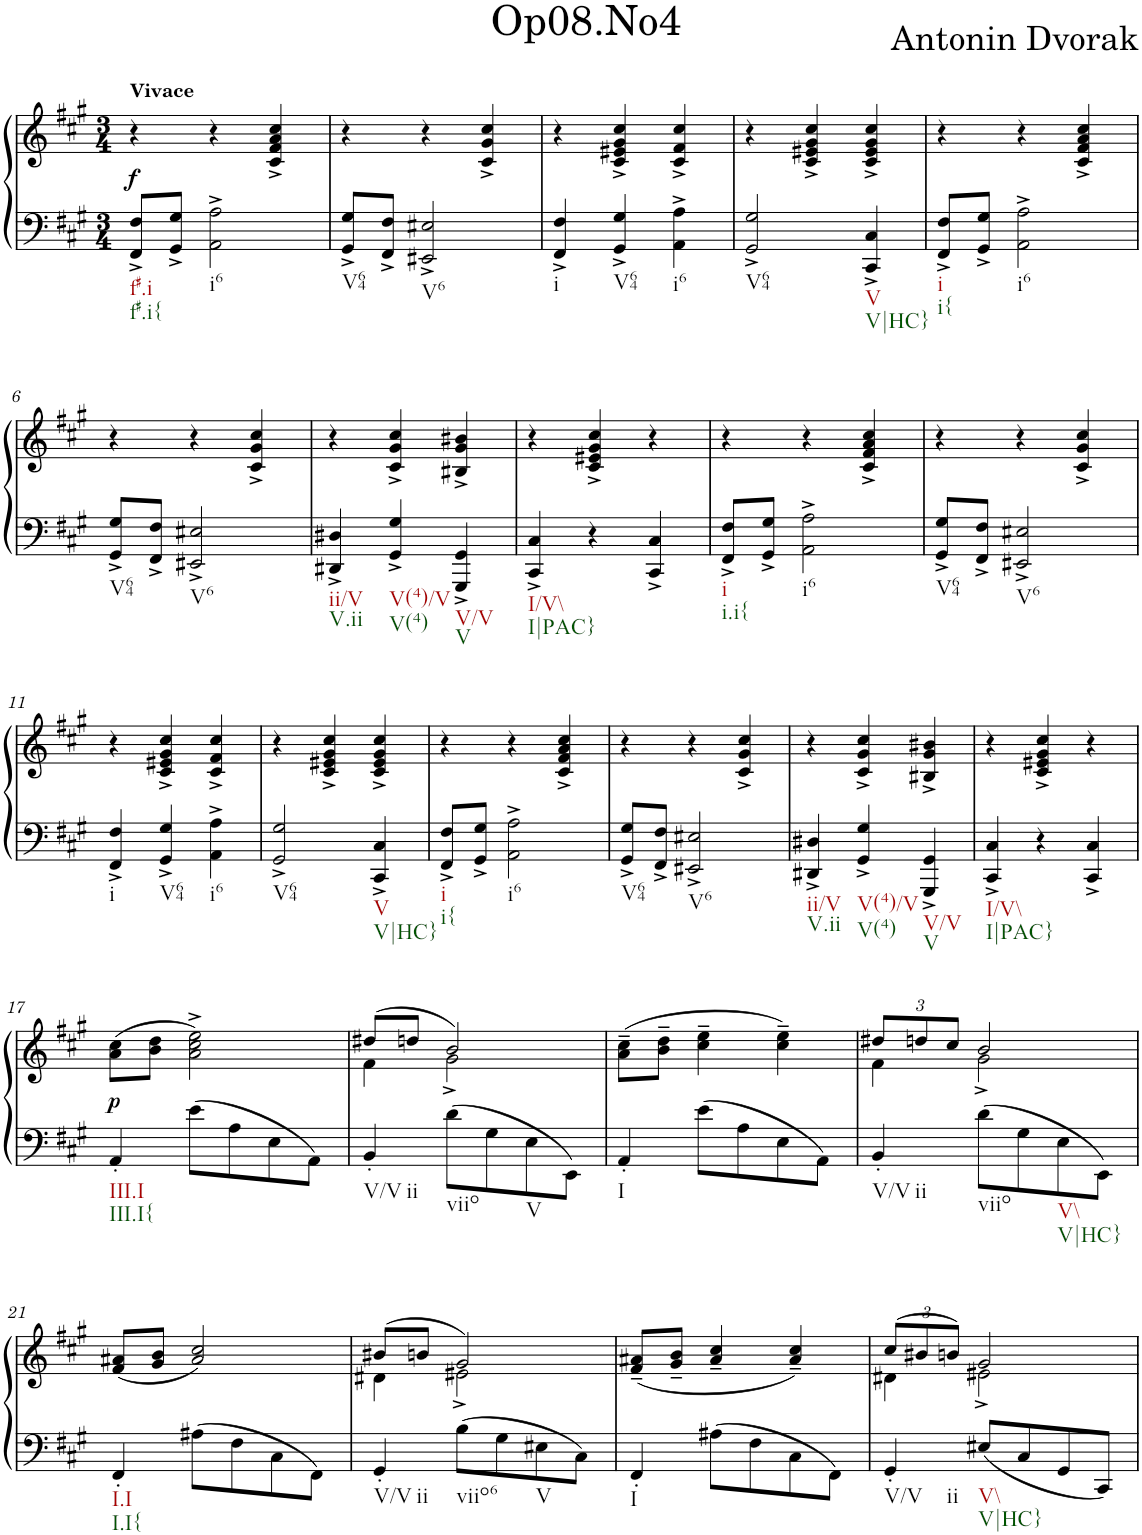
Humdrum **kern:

**kern	**kern	**dynam
*part1	*part1	*part1
*staff2	*staff1	*staff1/2
*I"Piano	*	*
*I'Pno.	*	*
*clefF4	*clefG2	*
*k[f#c#g#]	*k[f#c#g#]	*
*M3/4	*M3/4	*
=1	=1	=1
!	!LO:TX:a:B:t=Vivace	!
!LO:TX:b:t=f#.i	!	!
!LO:TX:b:t=f#.i{	!	!
!	!	!LO:DY:b
8FF#/^ 8F#/^L	4r	f
8GG#/^ 8G#/^J	.	.
!LO:TX:b:t=i6	!	!
2AA\^ 2A\^	4r	.
.	4c#/^ 4f#/^ 4a/^ 4cc#/^	.
=2	=2	=2
!LO:TX:b:t=V64	!	!
8GG#/^ 8G#/^L	4r	.
8FF#/^ 8F#/^J	.	.
!LO:TX:b:t=V6	!	!
2EE#X/^ 2E#X/^	4r	.
.	4c#/^ 4g#/^ 4cc#/^	.
=3	=3	=3
!LO:TX:b:t=i	!	!
4FF#/^ 4F#/^	4r	.
!LO:TX:b:t=V64	!	!
4GG#/^ 4G#/^	4c#/^ 4e#X/^ 4g#/^ 4cc#/^	.
!LO:TX:b:t=i6	!	!
4AA\^ 4A\^	4c#/^ 4f#/^ 4cc#/^	.
=4	=4	=4
!LO:TX:b:t=V64	!	!
2GG#/^ 2G#/^	4r	.
.	4c#/^ 4e#X/^ 4g#/^ 4cc#/^	.
!LO:TX:b:t=V	!	!
!LO:TX:b:t=V|HC}	!	!
4CC#/^ 4C#/^	4c#/^ 4e#/^ 4g#/^ 4cc#/^	.
=5	=5	=5
!LO:TX:b:t=i	!	!
!LO:TX:b:t=i{	!	!
8FF#/^ 8F#/^L	4r	.
8GG#/^ 8G#/^J	.	.
!LO:TX:b:t=i6	!	!
2AA\^ 2A\^	4r	.
.	4c#/^ 4f#/^ 4a/^ 4cc#/^	.
!!LO:LB:g=z
=6	=6	=6
!LO:TX:b:t=V64	!	!
8GG#/^ 8G#/^L	4r	.
8FF#/^ 8F#/^J	.	.
!LO:TX:b:t=V6	!	!
2EE#X/^ 2E#X/^	4r	.
.	4c#/^ 4g#/^ 4cc#/^	.
=7	=7	=7
!LO:TX:b:t=ii/V	!	!
!LO:TX:b:t=V.ii	!	!
4DD#X/^ 4D#X/^	4r	.
!LO:TX:b:t=V(4)/V	!	!
!LO:TX:b:t=V(4)	!	!
4GG#/^ 4G#/^	4c#/^ 4g#/^ 4cc#/^	.
!LO:TX:b:t=V/V	!	!
!LO:TX:b:t=V	!	!
4GGG#/^ 4GG#/^	4B#X/^ 4g#/^ 4b#X/^	.
=8	=8	=8
!LO:TX:b:t=I/V\\	!	!
!LO:TX:b:t=I|PAC}	!	!
4CC#/^ 4C#/^	4r	.
4r	4c#/^ 4e#X/^ 4g#/^ 4cc#/^	.
4CC#/^ 4C#/^	4r	.
=9	=9	=9
!LO:TX:b:t=i	!	!
!LO:TX:b:t=i.i{	!	!
8FF#/^ 8F#/^L	4r	.
8GG#/^ 8G#/^J	.	.
!LO:TX:b:t=i6	!	!
2AA\^ 2A\^	4r	.
.	4c#/^ 4f#/^ 4a/^ 4cc#/^	.
=10	=10	=10
!LO:TX:b:t=V64	!	!
8GG#/^ 8G#/^L	4r	.
8FF#/^ 8F#/^J	.	.
!LO:TX:b:t=V6	!	!
2EE#X/^ 2E#X/^	4r	.
.	4c#/^ 4g#/^ 4cc#/^	.
!!LO:LB:g=z
=11	=11	=11
!LO:TX:b:t=i	!	!
4FF#/^ 4F#/^	4r	.
!LO:TX:b:t=V64	!	!
4GG#/^ 4G#/^	4c#/^ 4e#X/^ 4g#/^ 4cc#/^	.
!LO:TX:b:t=i6	!	!
4AA\^ 4A\^	4c#/^ 4f#/^ 4cc#/^	.
=12	=12	=12
!LO:TX:b:t=V64	!	!
2GG#/^ 2G#/^	4r	.
.	4c#/^ 4e#X/^ 4g#/^ 4cc#/^	.
!LO:TX:b:t=V	!	!
!LO:TX:b:t=V|HC}	!	!
4CC#/^ 4C#/^	4c#/^ 4e#/^ 4g#/^ 4cc#/^	.
=13	=13	=13
!LO:TX:b:t=i	!	!
!LO:TX:b:t=i{	!	!
8FF#/^ 8F#/^L	4r	.
8GG#/^ 8G#/^J	.	.
!LO:TX:b:t=i6	!	!
2AA\^ 2A\^	4r	.
.	4c#/^ 4f#/^ 4a/^ 4cc#/^	.
=14	=14	=14
!LO:TX:b:t=V64	!	!
8GG#/^ 8G#/^L	4r	.
8FF#/^ 8F#/^J	.	.
!LO:TX:b:t=V6	!	!
2EE#X/^ 2E#X/^	4r	.
.	4c#/^ 4g#/^ 4cc#/^	.
=15	=15	=15
!LO:TX:b:t=ii/V	!	!
!LO:TX:b:t=V.ii	!	!
4DD#X/^ 4D#X/^	4r	.
!LO:TX:b:t=V(4)/V	!	!
!LO:TX:b:t=V(4)	!	!
4GG#/^ 4G#/^	4c#/^ 4g#/^ 4cc#/^	.
!LO:TX:b:t=V/V	!	!
!LO:TX:b:t=V	!	!
4GGG#/^ 4GG#/^	4B#X/^ 4g#/^ 4b#X/^	.
=16	=16	=16
!LO:TX:b:t=I/V\\	!	!
!LO:TX:b:t=I|PAC}	!	!
4CC#/^ 4C#/^	4r	.
4r	4c#/^ 4e#X/^ 4g#/^ 4cc#/^	.
4CC#/^ 4C#/^	4r	.
!!LO:LB:g=z
=17	=17	=17
!LO:TX:b:t=III.I	!	!
!LO:TX:b:t=III.I{	!	!
!	!	!LO:DY:b
4AA'/	(8a\ 8cc#\L	p
.	8b\ 8dd\J	.
8e\L	2a\^ 2cc#\^ 2ee\^)	.
8A\	.	.
8E\	.	.
8AA\J	.	.
=18	=18	=18
*	*^	*
!LO:TX:b:t=V/V	!	!	!
!LO:TX:b:t=ii	!	!	!
4BB'/	(8dd#X/L	4f#\	.
.	8ddn/J	.	.
!LO:TX:b:t=viio	!	!	!
8d\L	2b/)	2g#^\	.
8G#\	.	.	.
!LO:TX:b:t=V	!	!	!
8E\	.	.	.
8EE\J	.	.	.
*	*v	*v	*
=19	=19	=19
!LO:TX:b:t=I	!	!
4AA'/	(8a\~ 8cc#\~L	.
.	8b\~ 8dd\~J	.
8e\L	4cc#\~ 4ee\~	.
8A\	.	.
8E\	4cc#\~ 4ee\~)	.
8AA\J	.	.
=20	=20	=20
*	*Xbrackettup	*
*	*^	*
!LO:TX:b:t=V/V	!	!	!
!LO:TX:b:t=ii	!	!	!
4BB'/	12dd#X/L	4f#\	.
.	12ddn/	.	.
.	12cc#/J	.	.
!LO:TX:b:t=viio	!	!	!
8d\L	2b/	2g#^\	.
8G#\	.	.	.
!LO:TX:b:t=V\\	!	!	!
!LO:TX:b:t=V|HC}	!	!	!
8E\	.	.	.
8EE\J	.	.	.
*	*v	*v	*
!!LO:LB:g=z
=21	=21	=21
!LO:TX:b:t=I.I	!	!
!LO:TX:b:t=I.I{	!	!
4FF#'/	(8f#/ 8a#X/L	.
.	8g#/ 8b/J	.
8A#X\L	2a#/ 2cc#/)	.
8F#\	.	.
8C#\	.	.
8FF#\J	.	.
=22	=22	=22
*	*^	*
!LO:TX:b:t=V/V	!	!	!
!LO:TX:b:t=ii	!	!	!
4GG#'/	(8b#X/L	4d#X\	.
.	8bn/J	.	.
!LO:TX:b:t=viio6	!	!	!
8B\L	2g#/)	2e#X^\	.
8G#\	.	.	.
!LO:TX:b:t=V	!	!	!
8E#X\	.	.	.
8C#\J	.	.	.
*	*v	*v	*
=23	=23	=23
!LO:TX:b:t=I	!	!
4FF#'/	(8f#/~ 8a#X/~L	.
.	8g#/~ 8b/~J	.
8A#X\L	4a#/~ 4cc#/~	.
8F#\	.	.
8C#\	4a#/~ 4cc#/~)	.
8FF#\J	.	.
=24	=24	=24
*	*^	*
!LO:TX:b:t=V/V	!	!	!
!LO:TX:b:t=ii	!	!	!
4GG#'/	(12cc#/L	4d#X\	.
.	12b#X/	.	.
.	12bn/J)	.	.
!LO:TX:b:t=V\\	!	!	!
!LO:TX:b:t=V|HC}	!	!	!
8E#X/L	2g#/	2e#X^\	.
8C#/	.	.	.
8GG#/	.	.	.
8CC#/J	.	.	.
*	*v	*v	*
=	=	=
*-	*-	*-
